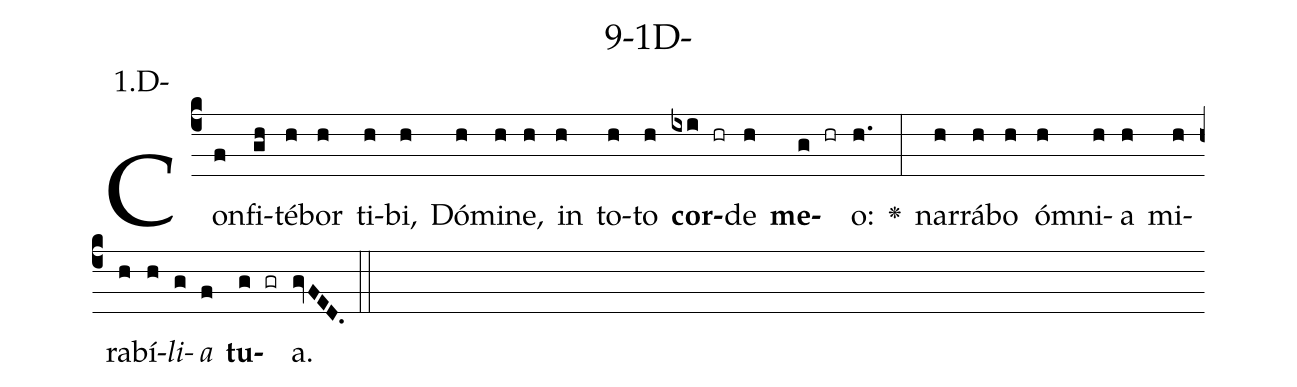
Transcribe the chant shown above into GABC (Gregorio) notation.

name: 9-1D-;
annotation: 1.D-;
%%
(c4)Con(f)fi(gh)té(h)bor(h) ti(h)bi,(h) Dó(h)mi(h)ne,(h) in(h) to(h)to(h) <b>cor</b>(ixi hr)de(h) <b>me</b>(g hr)o:(h.) <v>\greheightstar</v>(:) nar(h)rá(h)bo(h) óm(h)ni(h)a(h) mi(h)ra(h)bí(h)<i>li</i>(g)<i>a</i>(f) <b>tu</b>(g gr)a.(gvFED.) (::)


%E(h) u(h) o(g) u(f) a(g) e.(gvFED.) (::)
